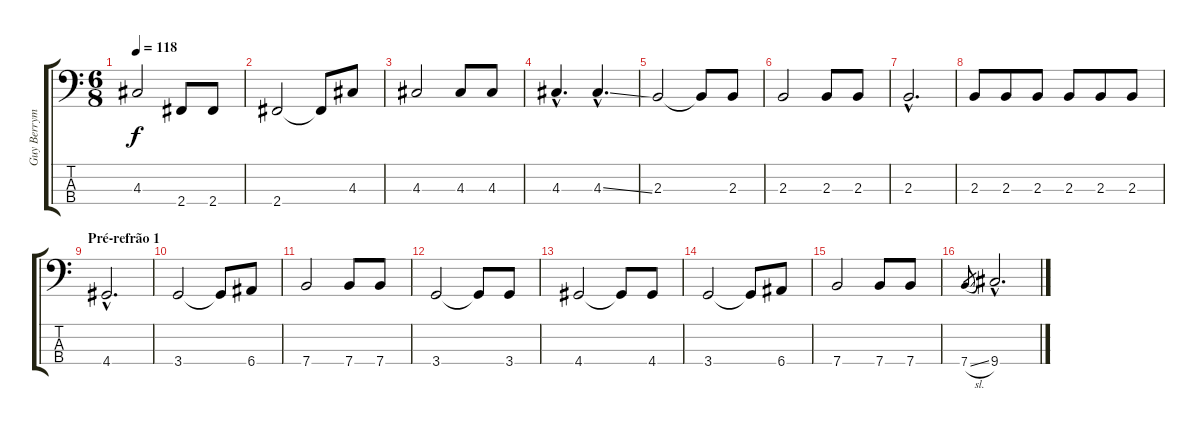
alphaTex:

\track ("Guy Berryman (baixo)" "Guy Berrym") {instrument electricbasspick}
\staff {score tabs}
\tuning (G2 D2 A1 E1) {hide}
\ts (6 8)
\tempo 118
\clef f4
\ks c
4.3.2{dy f} 2.4.8 2.4.8 |
2.4.2 2.4{t}.8 4.3.8 |
4.3.2 4.3.8 4.3.8 |
4.3{hac}.4{d} 4.3{ss hac}.4{d} |
2.3.2 2.3{t}.8 2.3.8 |
2.3.2 2.3.8 2.3.8 |
2.3{hac}.2{d} |
2.3.8 2.3.8 2.3.8 2.3.8 2.3.8 2.3.8 |
\section ("" "Pré-refrão 1")
4.4{hac}.2{d} |
3.4.2 3.4{t}.8 6.4.8 |
7.4.2 7.4.8 7.4.8 |
3.4.2 3.4{t}.8 3.4.8 |
4.4.2 4.4{t}.8 4.4.8 |
3.4.2 3.4{t}.8 6.4.8 |
7.4.2 7.4.8 7.4.8 |
7.4{sl}.8{gr} 9.4{hac}.2{d}
